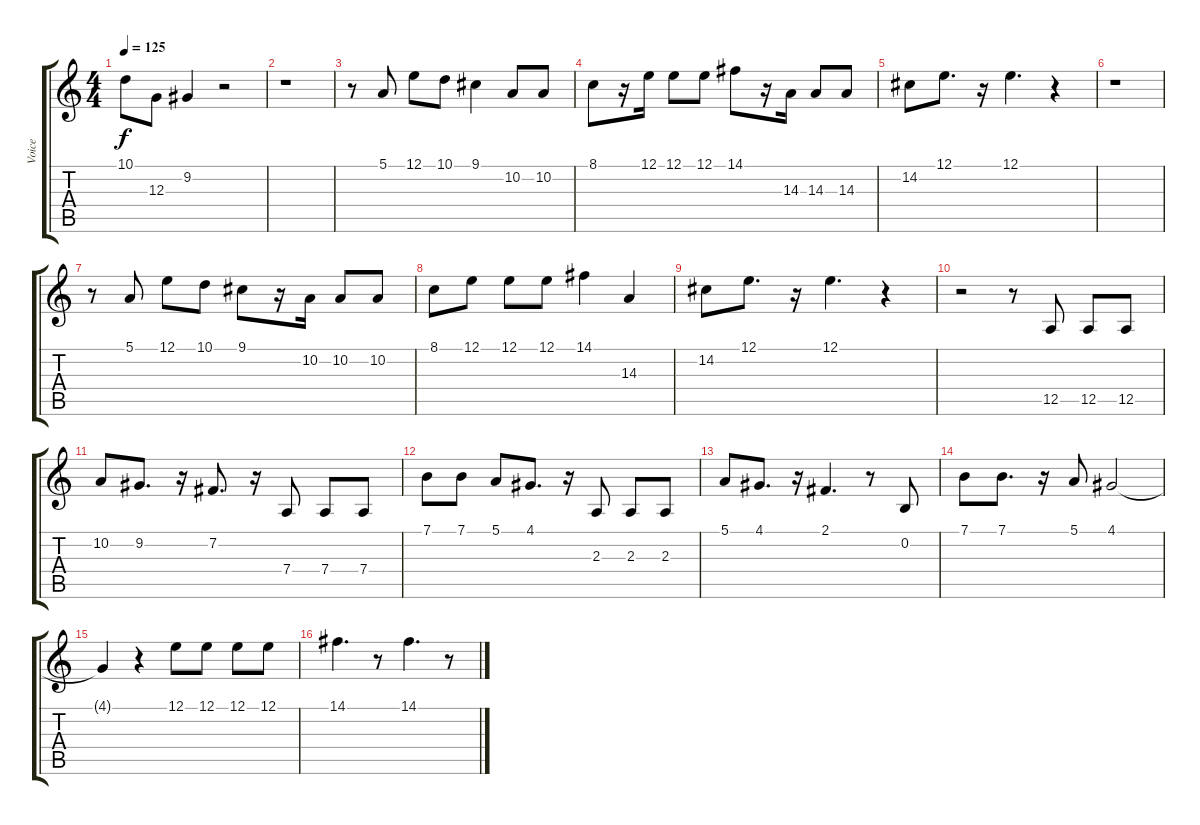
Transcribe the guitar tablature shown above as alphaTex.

\track ("Voice" "Voice") {instrument lead2sawtooth}
\staff {score tabs}
\tuning (E4 B3 G3 D3 A2 E2) {hide}
\ts (4 4)
\tempo 125
\clef g2
\ks c
10.1.8{dy f} 12.3.8 9.2.4 r.2 |
r.1 |
r.8 5.1.8 12.1.8 10.1.8 9.1.4 10.2.8 10.2.8 |
8.1.8 r.16 12.1.16 12.1.8 12.1.8 14.1.8 r.16 14.3.16 14.3.8 14.3.8 |
14.2.8 12.1.8{d} r.16 12.1.4{d} r.4 |
r.1 |
r.8 5.1.8 12.1.8 10.1.8 9.1.8 r.16 10.2.16 10.2.8 10.2.8 |
8.1.8 12.1.8 12.1.8 12.1.8 14.1.4 14.3.4 |
14.2.8 12.1.8{d} r.16 12.1.4{d} r.4 |
r.2 r.8 12.5.8 12.5.8 12.5.8 |
10.2.8 9.2.8{d} r.16 7.2.8{d} r.16 7.4.8 7.4.8 7.4.8 |
7.1.8 7.1.8 5.1.8 4.1.8{d} r.16 2.3.8 2.3.8 2.3.8 |
5.1.8 4.1.8{d} r.16 2.1.4{d} r.8 0.2.8 |
7.1.8 7.1.8{d} r.16 5.1.8 4.1.2 |
4.1{t}.4 r.4 12.1.8 12.1.8 12.1.8 12.1.8 |
14.1.4{d} r.8 14.1.4{d} r.8
